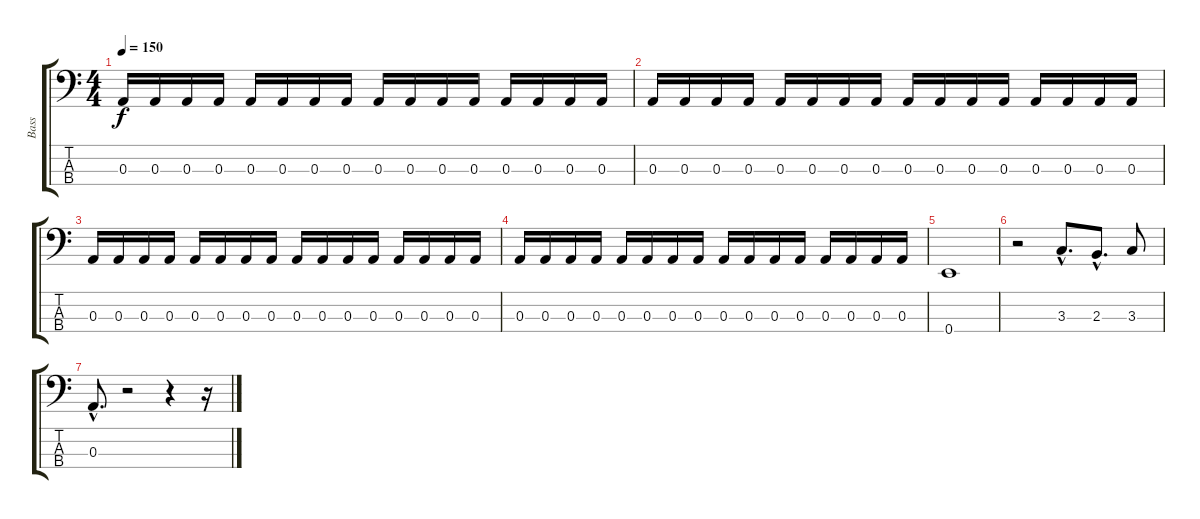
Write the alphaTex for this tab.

\track ("Bass" "Bass") {instrument electricbassfinger}
\staff {score tabs}
\tuning (G2 D2 A1 E1) {hide}
\ts (4 4)
\tempo 150
\clef f4
\ks c
0.3.16{dy f} 0.3.16 0.3.16 0.3.16 0.3.16 0.3.16 0.3.16 0.3.16 0.3.16 0.3.16 0.3.16 0.3.16 0.3.16 0.3.16 0.3.16 0.3.16 |
0.3.16 0.3.16 0.3.16 0.3.16 0.3.16 0.3.16 0.3.16 0.3.16 0.3.16 0.3.16 0.3.16 0.3.16 0.3.16 0.3.16 0.3.16 0.3.16 |
0.3.16 0.3.16 0.3.16 0.3.16 0.3.16 0.3.16 0.3.16 0.3.16 0.3.16 0.3.16 0.3.16 0.3.16 0.3.16 0.3.16 0.3.16 0.3.16 |
0.3.16 0.3.16 0.3.16 0.3.16 0.3.16 0.3.16 0.3.16 0.3.16 0.3.16 0.3.16 0.3.16 0.3.16 0.3.16 0.3.16 0.3.16 0.3.16 |
0.4.1 |
r.2 3.3{hac}.8{d} 2.3{hac}.8{d} 3.3.8 |
0.3{hac}.8{d} r.2 r.4 r.16
